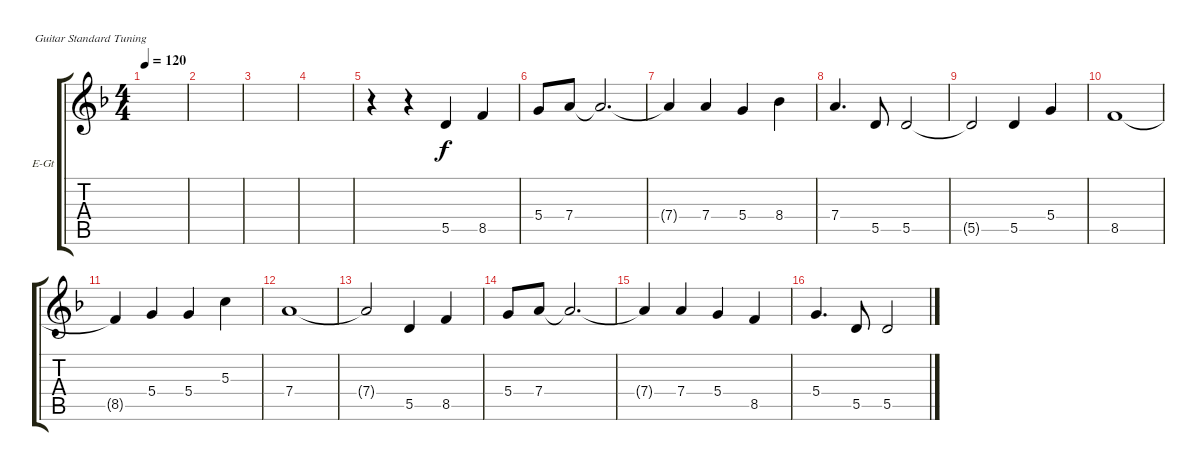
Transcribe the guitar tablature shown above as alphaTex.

\defaultSystemsLayout 4
\bracketExtendMode groupsimilarinstruments
\firstSystemTrackNameOrientation horizontal
\otherSystemsTrackNameOrientation horizontal
\track ("Electric Guitar" "E-Gt") {instrument distortionguitar}
\staff {score tabs}
\tuning (E4 B3 G3 D3 A2 E2)
\ts (4 4)
\tempo 120
\clef g2
\ks f
|
|
|
|
r.4 r.4 5.5.4 8.5.4 |
5.4.8 7.4.8 7.4{t}.2{d} |
7.4{t}.4 7.4.4 5.4.4 8.4.4 |
7.4.4{d} 5.5.8 5.5.2 |
5.5{t}.2 5.5.4 5.4.4 |
8.5.1 |
8.5{t}.4 5.4.4 5.4.4 5.3.4 |
7.4.1 |
7.4{t}.2 5.5.4 8.5.4 |
5.4.8 7.4.8 7.4{t}.2{d} |
7.4{t}.4 7.4.4 5.4.4 8.5.4 |
5.4.4{d} 5.5.8 5.5.2
